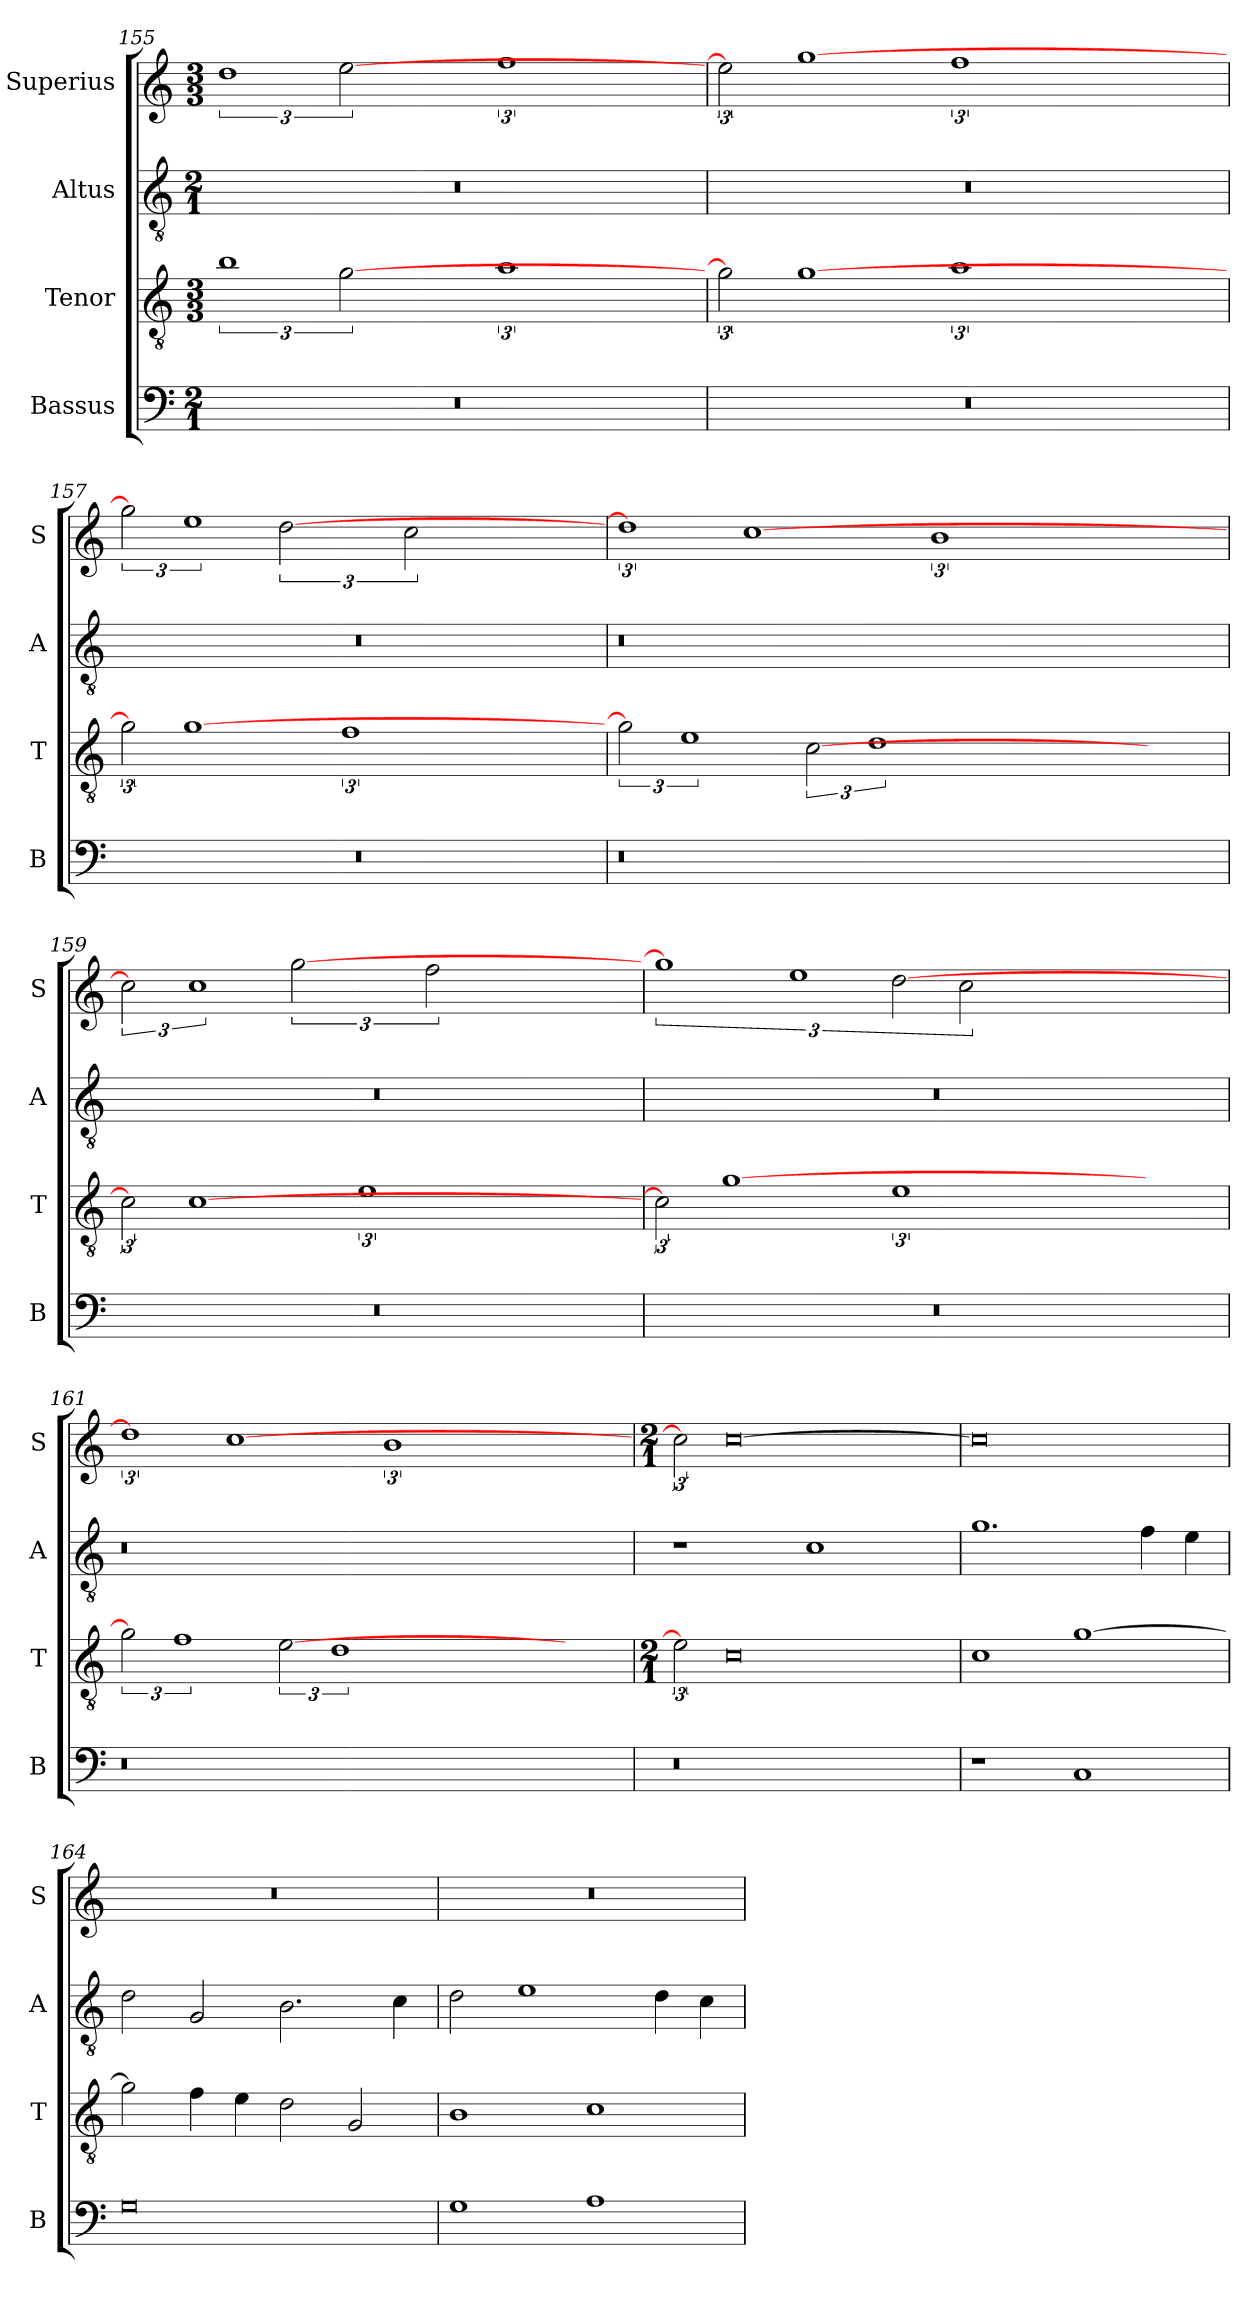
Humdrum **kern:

**kern	**kern	**kern	**kern
*part4	*part3	*part2	*part1
*staff4	*staff3	*staff2	*staff1
*I"Bassus	*I"Tenor	*I"Altus	*I"Superius
*I'B	*I'T	*I'A	*I'S
*clefF4	*clefGv2	*clefGv2	*clefG2
*k[]	*k[]	*k[]	*k[]
*M2/1	*M3/3	*M2/1	*M3/3
=155	=155	=155	=155
0r	3%2b	0r	3%2dd
.	[3g	.	[3ee
.	3ryy	.	3ryy
.	3%2a	.	3%2ff
=156	=156	=156	=156
0r	3g]	0r	3ee]
.	[1g	.	[1gg
.	3%2a	.	3%2ff
=157	=157	=157	=157
0r	3g]	0r	3gg]
.	[1g	.	3%2ee
.	.	.	[3dd
.	3%2f	.	3ryy
.	.	.	3cc\
=158	=158	=158	=158
0r	3g]	0r	3%2dd]
.	3%2e	.	.
.	.	.	[1cc
.	[3c	.	.
.	3%2d	.	.
.	.	.	3%2b
3ryy	3ryy	3ryy	.
=159	=159	=159	=159
0r	3c]	0r	3cc]
.	[1c	.	3%2cc
.	.	.	[3gg
.	3%2e	.	3ryy
.	.	.	3ff\
=160	=160	=160	=160
0r	3c]	0r	3%2gg]
.	[1g	.	.
.	.	.	3%2ee
.	3%2e	.	[3dd
.	.	.	3cc\
=161	=161	=161	=161
0r	3g]	0r	3%2dd]
.	3%2f	.	.
.	.	.	[1cc
.	[3e	.	.
.	3%2d	.	.
.	.	.	3%2b
3ryy	3ryy	3ryy	.
=162	=162	=162	=162
*	*M2/1	*	*M2/1
0r	3e]	1r	3cc]
.	0c	.	[0cc
.	.	1c	.
3ryy	.	3ryy	.
=163	=163	=163	=163
1r	1c	1.g	0cc]
1C	[1g	.	.
.	.	4f\	.
.	.	4e\	.
=164	=164	=164	=164
0G	2g\]	2d\	0r
.	4f\	2G/	.
.	4e\	.	.
.	2d\	2.B\	.
.	2G/	.	.
.	.	4c\	.
=165	=165	=165	=165
1G	1B	2d\	0r
.	.	1e	.
1A	1c	.	.
.	.	4d\	.
.	.	4c\	.
=	=	=	=
*-	*-	*-	*-
